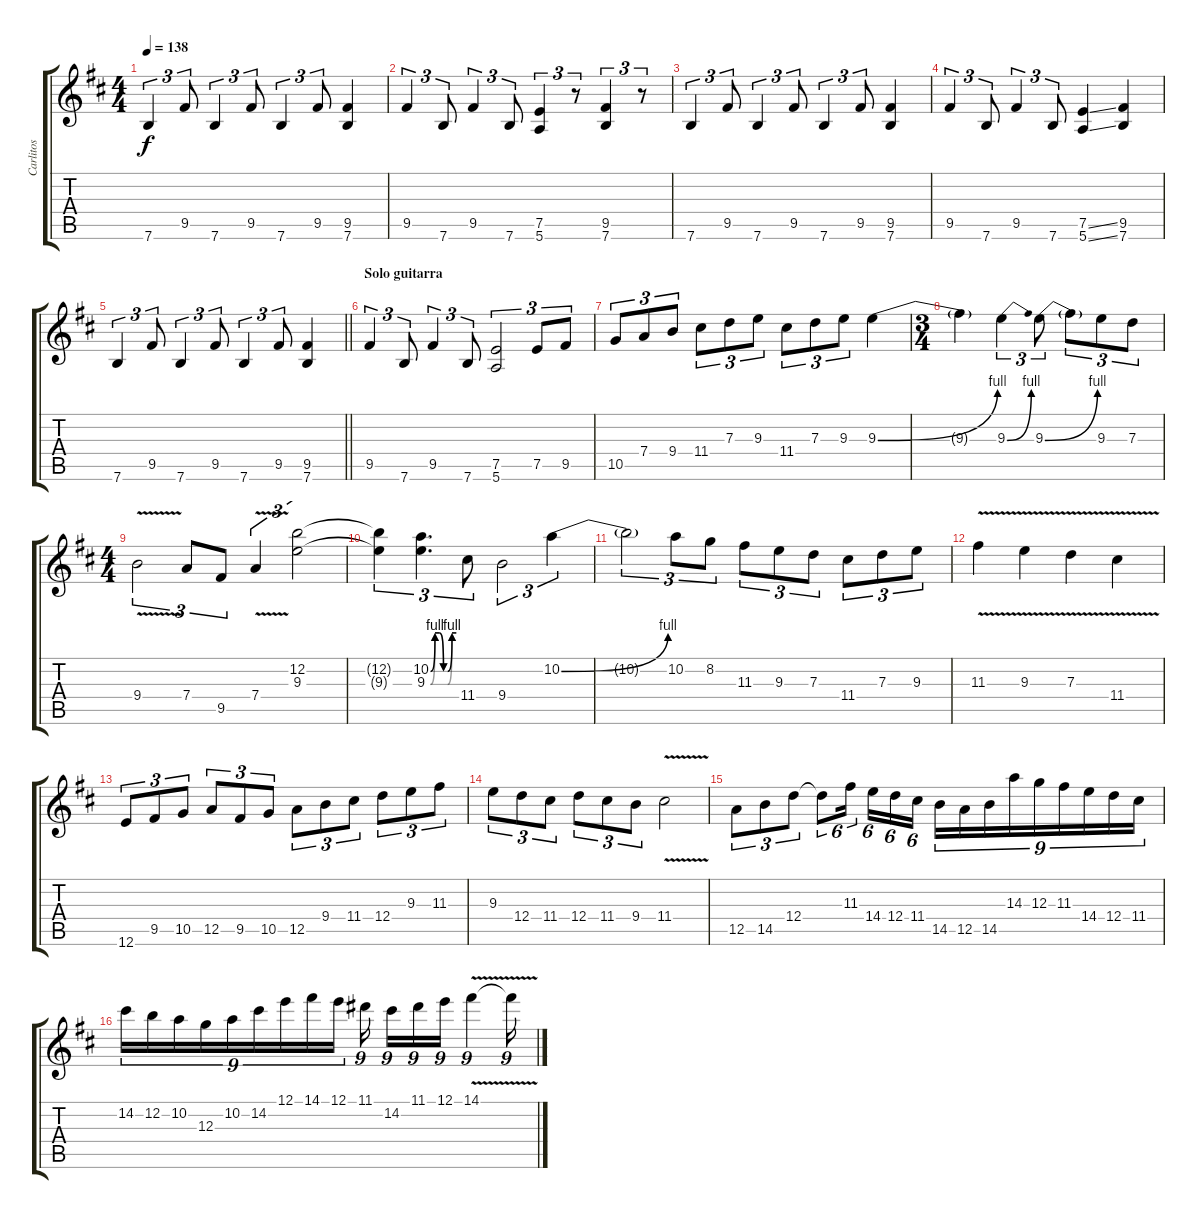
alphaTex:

\track ("Carlitos" "Carlitos") {instrument acousticguitarsteel}
\staff {score tabs}
\tuning (E4 B3 G3 D3 A2 E2) {hide}
\ts (4 4)
\tempo 138
\clef g2
\ks d
7.6.4{tu (3 2) dy f} 9.5.8{tu (3 2)} 7.6.4{tu (3 2)} 9.5.8{tu (3 2)} 7.6.4{tu (3 2)} 9.5.8{tu (3 2)} (9.5 7.6).4 |
9.5.4{tu (3 2)} 7.6.8{tu (3 2)} 9.5.4{tu (3 2)} 7.6.8{tu (3 2)} (7.5 5.6).4{tu (3 2)} r.8{tu (3 2)} (9.5 7.6).4{tu (3 2)} r.8{tu (3 2)} |
7.6.4{tu (3 2)} 9.5.8{tu (3 2)} 7.6.4{tu (3 2)} 9.5.8{tu (3 2)} 7.6.4{tu (3 2)} 9.5.8{tu (3 2)} (9.5 7.6).4 |
9.5.4{tu (3 2)} 7.6.8{tu (3 2)} 9.5.4{tu (3 2)} 7.6.8{tu (3 2)} (7.5{ss} 5.6{ss}).4 (9.5 7.6).4 |
\barLineRight lightlight
7.6.4{tu (3 2)} 9.5.8{tu (3 2)} 7.6.4{tu (3 2)} 9.5.8{tu (3 2)} 7.6.4{tu (3 2)} 9.5.8{tu (3 2)} (9.5 7.6).4 |
\section ("" "Solo guitarra")
9.5.4{tu (3 2)} 7.6.8{tu (3 2)} 9.5.4{tu (3 2)} 7.6.8{tu (3 2)} (7.5 5.6).2{tu (3 2)} 7.5.8{tu (3 2) volume 15 balance 8} 9.5.8{tu (3 2)} |
10.5.8{tu (3 2)} 7.4.8{tu (3 2)} 9.4.8{tu (3 2)} 11.4.8{tu (3 2)} 7.3.8{tu (3 2)} 9.3.8{tu (3 2)} 11.4.8{tu (3 2)} 7.3.8{tu (3 2)} 9.3.8{tu (3 2)} 9.3{be (bend 0 0 60 4)}.4 |
\ts (3 4)
9.3{t}.4 9.3{be (bend 0 0 60 4)}.4{tu (3 2)} 9.3{be (bend 0 0 60 4)}.8{tu (3 2)} 9.3{t}.8{tu (3 2)} 9.3.8{tu (3 2)} 7.3.8{tu (3 2)} |
\ts (4 4)
9.4{v}.2{tu (3 2)} 7.4.8{tu (3 2)} 9.5.8{tu (3 2)} 7.4{v}.4{tu (3 2)} (12.2 9.3).2{tu (3 2)} |
(12.2{t} 9.3{t}).4{tu (3 2)} (10.2{be (custom 0 0 10 4 20 4 30 0 40 0 50 4 60 4)} 9.3{be (custom 0 0 10 4 20 4 30 0 40 0 50 4 60 4)}).4{d tu (3 2)} 11.4.8{tu (3 2)} 9.4.2{tu (3 2)} 10.2{be (bend 0 0 60 4)}.4{tu (3 2)} |
10.2{t}.2{tu (3 2)} 10.2.8{tu (3 2)} 8.2.8{tu (3 2)} 11.3.8{tu (3 2)} 9.3.8{tu (3 2)} 7.3.8{tu (3 2)} 11.4.8{tu (3 2)} 7.3.8{tu (3 2)} 9.3.8{tu (3 2)} |
11.3{v}.4 9.3{v}.4 7.3{v}.4 11.4{v}.4 |
12.6.8{tu (3 2)} 9.5.8{tu (3 2)} 10.5.8{tu (3 2)} 12.5.8{tu (3 2)} 9.5.8{tu (3 2)} 10.5.8{tu (3 2)} 12.5.8{tu (3 2)} 9.4.8{tu (3 2)} 11.4.8{tu (3 2)} 12.4.8{tu (3 2)} 9.3.8{tu (3 2)} 11.3.8{tu (3 2)} |
9.3.8{tu (3 2)} 12.4.8{tu (3 2)} 11.4.8{tu (3 2)} 12.4.8{tu (3 2)} 11.4.8{tu (3 2)} 9.4.8{tu (3 2)} 11.4{v}.2 |
12.5.8{tu (3 2)} 14.5.8{tu (3 2)} 12.4.8{tu (3 2)} 12.4{t}.8{tu (6 4)} 11.3.16{tu (6 4) beam splitsecondary} 14.4.16{tu (6 4)} 12.4.16{tu (6 4)} 11.4.16{tu (6 4)} 14.5.16{tu (9 8)} 12.5.16{tu (9 8)} 14.5.16{tu (9 8)} 14.3.16{tu (9 8)} 12.3.16{tu (9 8)} 11.3.16{tu (9 8)} 14.4.16{tu (9 8)} 12.4.16{tu (9 8)} 11.4.16{tu (9 8)} |
14.2.16{tu (9 8)} 12.2.16{tu (9 8)} 10.2.16{tu (9 8)} 12.3.16{tu (9 8)} 10.2.16{tu (9 8)} 14.2.16{tu (9 8)} 12.1.16{tu (9 8)} 14.1.16{tu (9 8)} 12.1.16{tu (9 8)} 11.1.16{tu (9 8)} 14.2.16{tu (9 8)} 11.1.16{tu (9 8)} 12.1.16{tu (9 8)} 14.1{v}.4{tu (9 8)} 14.1{t}.16{tu (9 8)}
